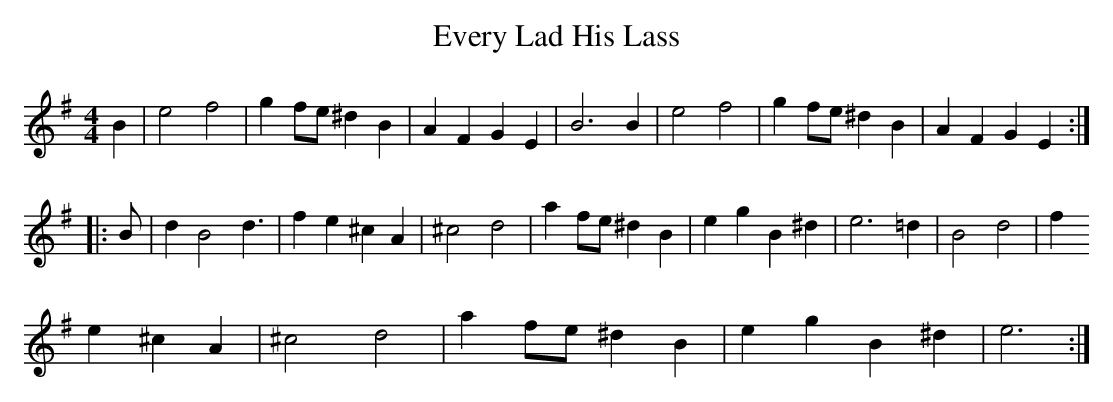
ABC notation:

X:1
T:Every Lad His Lass
M:4/4
L:1/8
K:G
B2|e4 f4|g2 fe ^d2 B2|A2 F2 G2 E2|B6 B2|e4 f4|g2 fe ^d2 B2|A2 F2 G2 E2::
B|d2 B4 d3|f2 e2 ^c2 A2|^c4 d4|a2 fe ^d2 B2|e2 g2 B2 ^d2|e6 =d2|B4 d4|f2
 e2 ^c2 A2|^c4 d4| a2 fe ^d2 B2 |e2 g2 B2 ^d2| e6:|
